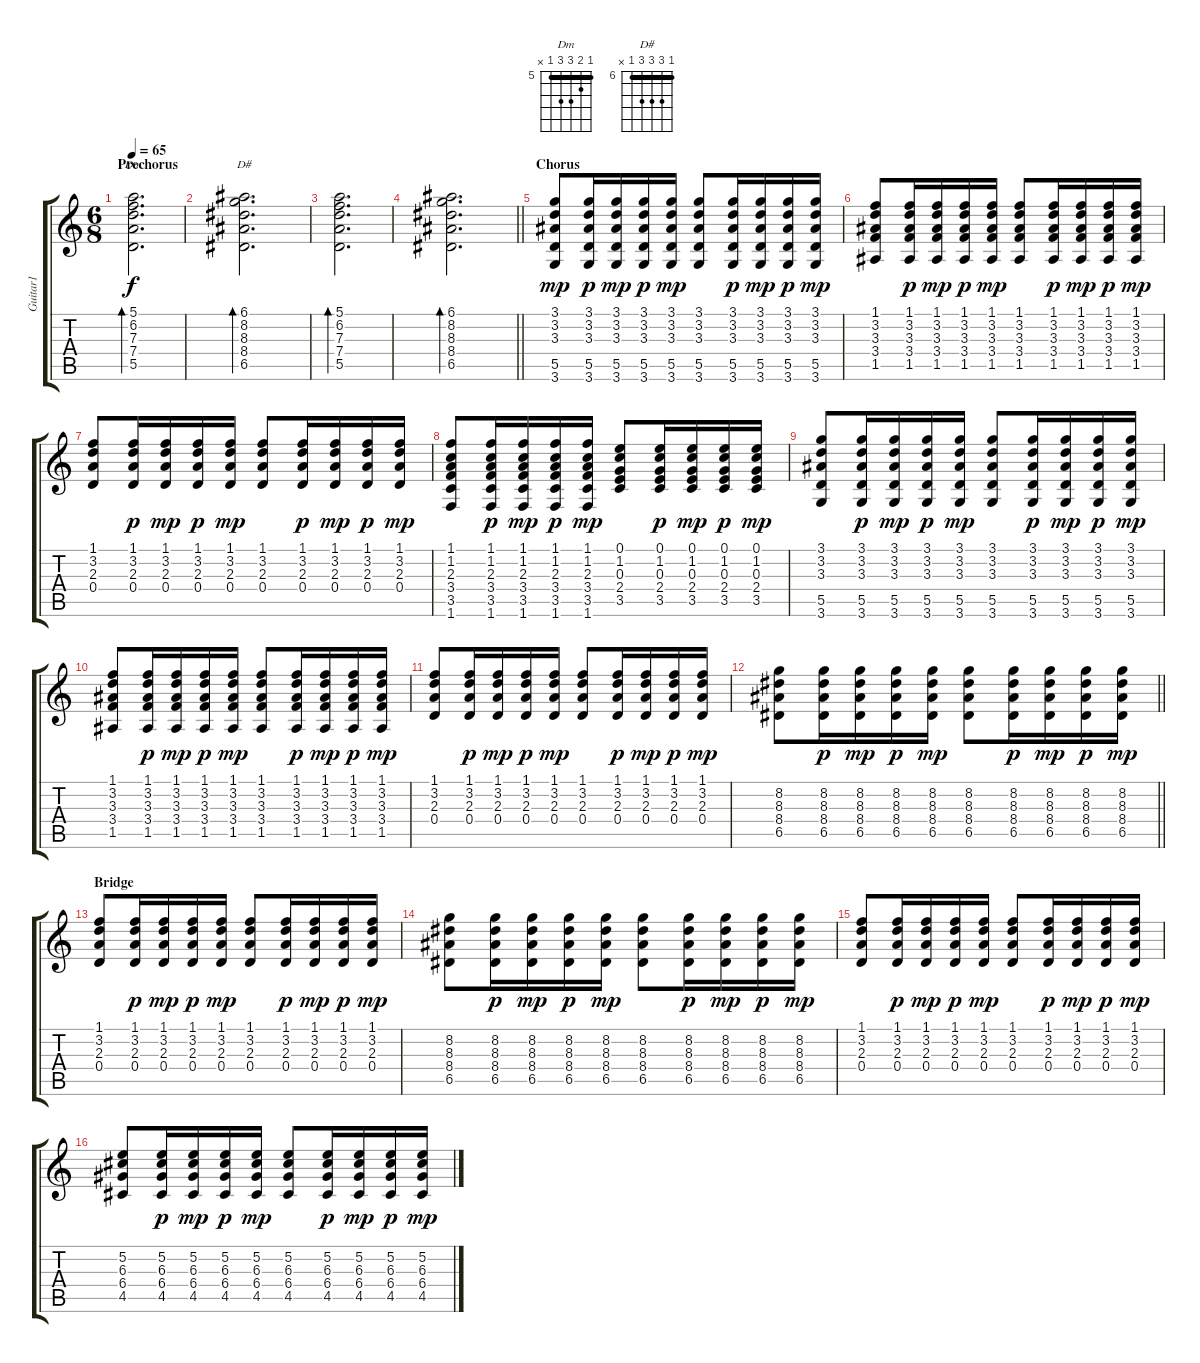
\track ("Guitar1" "Guitar1") {instrument acousticguitarsteel}
\staff {score tabs}
\tuning (E4 B3 G3 D3 A2 E2) {hide}
\chord ("Dm" 5 6 7 7 5 x) {firstfret 5 barre 5}
\chord ("D#" 6 8 8 8 6 x) {firstfret 6 barre 6}
\ts (6 8)
\section ("" "Prechorus")
\tempo 65
\clef g2
\ks c
(5.1 6.2 7.3 7.4 5.5).2{d bd 60 ch "Dm" dy f} |
(6.1 8.2 8.3 8.4 6.5).2{d bd 60 ch "D#"} |
(5.1 6.2 7.3 7.4 5.5).2{d bd 60} |
\barLineRight lightlight
(6.1 8.2 8.3 8.4 6.5).2{d bd 60} |
\section ("" "Chorus")
(3.1 3.2 3.3 5.5 3.6).8{dy mp} (3.1 3.2 3.3 5.5 3.6).16{dy p} (3.1 3.2 3.3 5.5 3.6).16{dy mp} (3.1 3.2 3.3 5.5 3.6).16{dy p} (3.1 3.2 3.3 5.5 3.6).16{dy mp} (3.1 3.2 3.3 5.5 3.6).8 (3.1 3.2 3.3 5.5 3.6).16{dy p} (3.1 3.2 3.3 5.5 3.6).16{dy mp} (3.1 3.2 3.3 5.5 3.6).16{dy p} (3.1 3.2 3.3 5.5 3.6).16{dy mp} |
(1.1 3.2 3.3 3.4 1.5).8 (1.1 3.2 3.3 3.4 1.5).16{dy p} (1.1 3.2 3.3 3.4 1.5).16{dy mp} (1.1 3.2 3.3 3.4 1.5).16{dy p} (1.1 3.2 3.3 3.4 1.5).16{dy mp} (1.1 3.2 3.3 3.4 1.5).8 (1.1 3.2 3.3 3.4 1.5).16{dy p} (1.1 3.2 3.3 3.4 1.5).16{dy mp} (1.1 3.2 3.3 3.4 1.5).16{dy p} (1.1 3.2 3.3 3.4 1.5).16{dy mp} |
(1.1 3.2 2.3 0.4).8 (1.1 3.2 2.3 0.4).16{dy p} (1.1 3.2 2.3 0.4).16{dy mp} (1.1 3.2 2.3 0.4).16{dy p} (1.1 3.2 2.3 0.4).16{dy mp} (1.1 3.2 2.3 0.4).8 (1.1 3.2 2.3 0.4).16{dy p} (1.1 3.2 2.3 0.4).16{dy mp} (1.1 3.2 2.3 0.4).16{dy p} (1.1 3.2 2.3 0.4).16{dy mp} |
(1.1 1.2 2.3 3.4 3.5 1.6).8 (1.1 1.2 2.3 3.4 3.5 1.6).16{dy p} (1.1 1.2 2.3 3.4 3.5 1.6).16{dy mp} (1.1 1.2 2.3 3.4 3.5 1.6).16{dy p} (1.1 1.2 2.3 3.4 3.5 1.6).16{dy mp} (0.1 1.2 0.3 2.4 3.5).8 (0.1 1.2 0.3 2.4 3.5).16{dy p} (0.1 1.2 0.3 2.4 3.5).16{dy mp} (0.1 1.2 0.3 2.4 3.5).16{dy p} (0.1 1.2 0.3 2.4 3.5).16{dy mp} |
(3.1 3.2 3.3 5.5 3.6).8 (3.1 3.2 3.3 5.5 3.6).16{dy p} (3.1 3.2 3.3 5.5 3.6).16{dy mp} (3.1 3.2 3.3 5.5 3.6).16{dy p} (3.1 3.2 3.3 5.5 3.6).16{dy mp} (3.1 3.2 3.3 5.5 3.6).8 (3.1 3.2 3.3 5.5 3.6).16{dy p} (3.1 3.2 3.3 5.5 3.6).16{dy mp} (3.1 3.2 3.3 5.5 3.6).16{dy p} (3.1 3.2 3.3 5.5 3.6).16{dy mp} |
(1.1 3.2 3.3 3.4 1.5).8 (1.1 3.2 3.3 3.4 1.5).16{dy p} (1.1 3.2 3.3 3.4 1.5).16{dy mp} (1.1 3.2 3.3 3.4 1.5).16{dy p} (1.1 3.2 3.3 3.4 1.5).16{dy mp} (1.1 3.2 3.3 3.4 1.5).8 (1.1 3.2 3.3 3.4 1.5).16{dy p} (1.1 3.2 3.3 3.4 1.5).16{dy mp} (1.1 3.2 3.3 3.4 1.5).16{dy p} (1.1 3.2 3.3 3.4 1.5).16{dy mp} |
(1.1 3.2 2.3 0.4).8 (1.1 3.2 2.3 0.4).16{dy p} (1.1 3.2 2.3 0.4).16{dy mp} (1.1 3.2 2.3 0.4).16{dy p} (1.1 3.2 2.3 0.4).16{dy mp} (1.1 3.2 2.3 0.4).8 (1.1 3.2 2.3 0.4).16{dy p} (1.1 3.2 2.3 0.4).16{dy mp} (1.1 3.2 2.3 0.4).16{dy p} (1.1 3.2 2.3 0.4).16{dy mp} |
\barLineRight lightlight
(8.2 8.3 8.4 6.5).8 (8.2 8.3 8.4 6.5).16{dy p} (8.2 8.3 8.4 6.5).16{dy mp} (8.2 8.3 8.4 6.5).16{dy p} (8.2 8.3 8.4 6.5).16{dy mp} (8.2 8.3 8.4 6.5).8 (8.2 8.3 8.4 6.5).16{dy p} (8.2 8.3 8.4 6.5).16{dy mp} (8.2 8.3 8.4 6.5).16{dy p} (8.2 8.3 8.4 6.5).16{dy mp} |
\section ("" "Bridge")
(1.1 3.2 2.3 0.4).8 (1.1 3.2 2.3 0.4).16{dy p} (1.1 3.2 2.3 0.4).16{dy mp} (1.1 3.2 2.3 0.4).16{dy p} (1.1 3.2 2.3 0.4).16{dy mp} (1.1 3.2 2.3 0.4).8 (1.1 3.2 2.3 0.4).16{dy p} (1.1 3.2 2.3 0.4).16{dy mp} (1.1 3.2 2.3 0.4).16{dy p} (1.1 3.2 2.3 0.4).16{dy mp} |
(8.2 8.3 8.4 6.5).8 (8.2 8.3 8.4 6.5).16{dy p} (8.2 8.3 8.4 6.5).16{dy mp} (8.2 8.3 8.4 6.5).16{dy p} (8.2 8.3 8.4 6.5).16{dy mp} (8.2 8.3 8.4 6.5).8 (8.2 8.3 8.4 6.5).16{dy p} (8.2 8.3 8.4 6.5).16{dy mp} (8.2 8.3 8.4 6.5).16{dy p} (8.2 8.3 8.4 6.5).16{dy mp} |
(1.1 3.2 2.3 0.4).8 (1.1 3.2 2.3 0.4).16{dy p} (1.1 3.2 2.3 0.4).16{dy mp} (1.1 3.2 2.3 0.4).16{dy p} (1.1 3.2 2.3 0.4).16{dy mp} (1.1 3.2 2.3 0.4).8 (1.1 3.2 2.3 0.4).16{dy p} (1.1 3.2 2.3 0.4).16{dy mp} (1.1 3.2 2.3 0.4).16{dy p} (1.1 3.2 2.3 0.4).16{dy mp} |
(5.2 6.3 6.4 4.5).8 (5.2 6.3 6.4 4.5).16{dy p} (5.2 6.3 6.4 4.5).16{dy mp} (5.2 6.3 6.4 4.5).16{dy p} (5.2 6.3 6.4 4.5).16{dy mp} (5.2 6.3 6.4 4.5).8 (5.2 6.3 6.4 4.5).16{dy p} (5.2 6.3 6.4 4.5).16{dy mp} (5.2 6.3 6.4 4.5).16{dy p} (5.2 6.3 6.4 4.5).16{dy mp}
